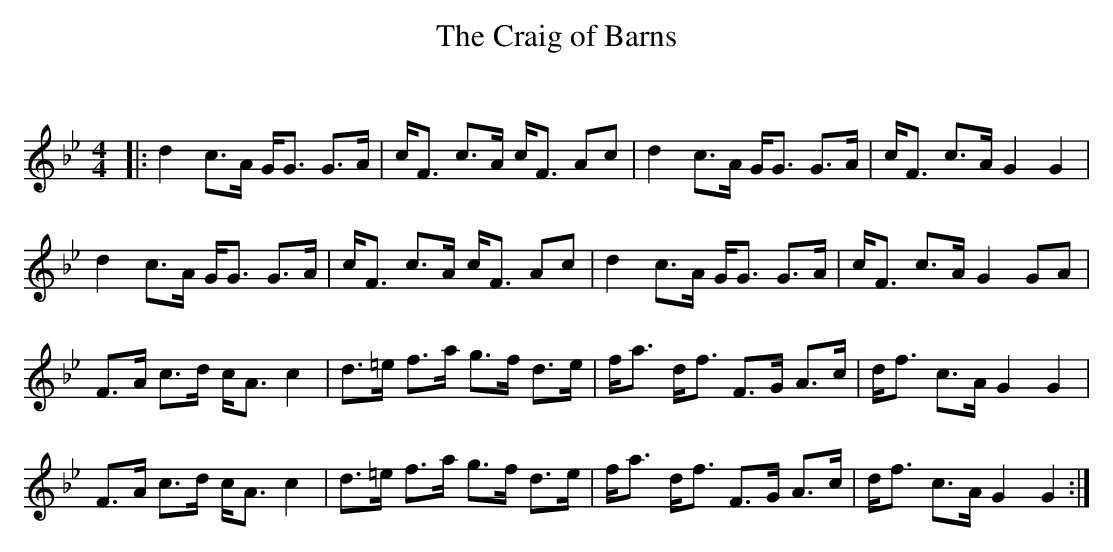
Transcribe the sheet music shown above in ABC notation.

X:1
T: The Craig of Barns
C:
Q: 128
K:Gm
M:4/4
L:1/16
|:d4 c3A GG3 G3A|cF3 c3A cF3 A2c2|d4 c3A GG3 G3A|cF3 c3A G4G4|
d4 c3A GG3 G3A|cF3 c3A cF3 A2c2|d4 c3A GG3 G3A|cF3 c3A G4 G2A2|
F3A c3d cA3 c4|d3=e f3a g3f d3e|fa3 df3 F3G A3c|df3 c3A G4G4|
F3A c3d cA3 c4|d3=e f3a g3f d3e|fa3 df3 F3G A3c|df3 c3A G4G4:|
